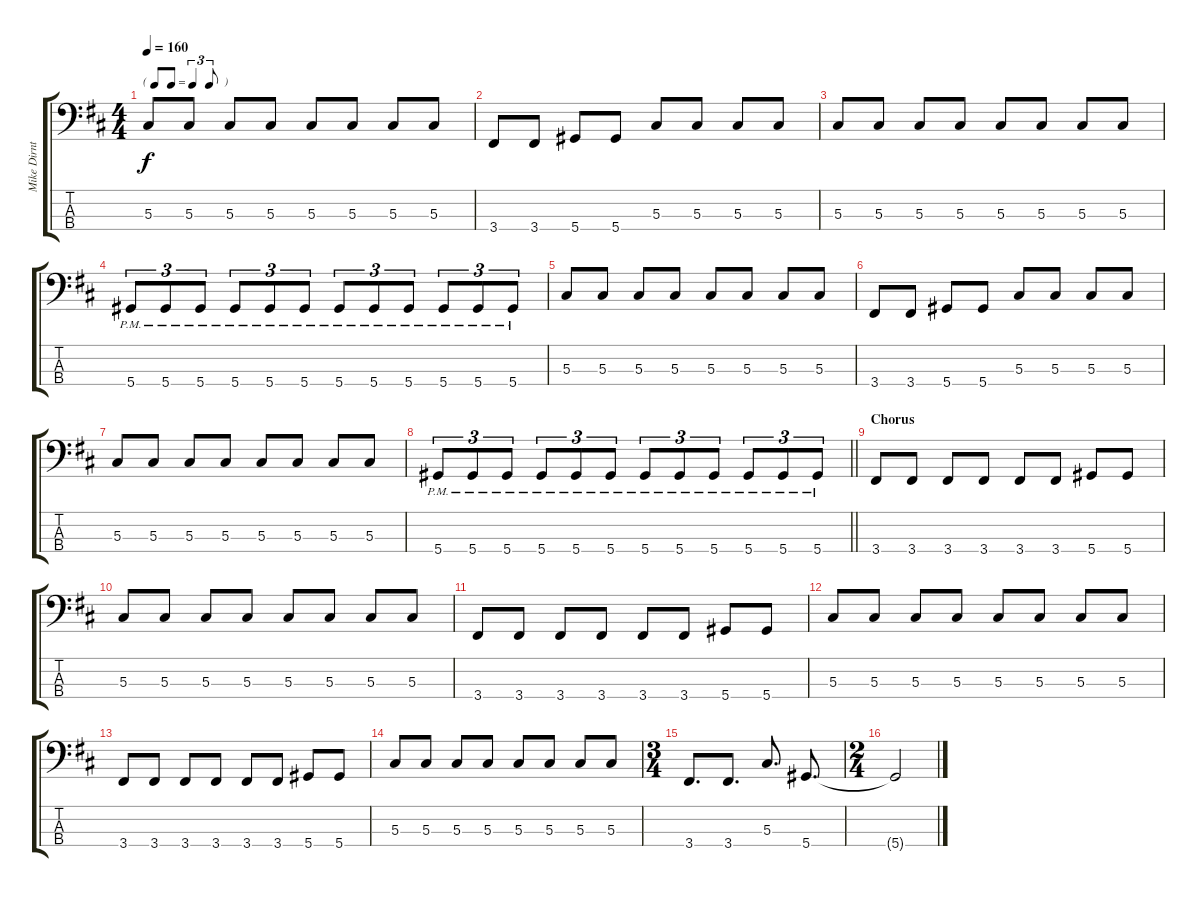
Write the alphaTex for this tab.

\track ("Mike Dirnt (Bass)" "Mike Dirnt") {instrument electricbassfinger}
\staff {score tabs}
\tuning (Gb2 Db2 Ab1 Eb1) {hide}
\ts (4 4)
\tf triplet8th
\tempo 160
\clef f4
\ks d
5.3.8{dy f} 5.3.8 5.3.8 5.3.8 5.3.8 5.3.8 5.3.8 5.3.8 |
3.4.8 3.4.8 5.4.8 5.4.8 5.3.8 5.3.8 5.3.8 5.3.8 |
5.3.8 5.3.8 5.3.8 5.3.8 5.3.8 5.3.8 5.3.8 5.3.8 |
5.4{pm}.8{tu (3 2)} 5.4{pm}.8{tu (3 2)} 5.4{pm}.8{tu (3 2)} 5.4{pm}.8{tu (3 2)} 5.4{pm}.8{tu (3 2)} 5.4{pm}.8{tu (3 2)} 5.4{pm}.8{tu (3 2)} 5.4{pm}.8{tu (3 2)} 5.4{pm}.8{tu (3 2)} 5.4{pm}.8{tu (3 2)} 5.4{pm}.8{tu (3 2)} 5.4{pm}.8{tu (3 2)} |
5.3.8 5.3.8 5.3.8 5.3.8 5.3.8 5.3.8 5.3.8 5.3.8 |
3.4.8 3.4.8 5.4.8 5.4.8 5.3.8 5.3.8 5.3.8 5.3.8 |
5.3.8 5.3.8 5.3.8 5.3.8 5.3.8 5.3.8 5.3.8 5.3.8 |
\barLineRight lightlight
5.4{pm}.8{tu (3 2)} 5.4{pm}.8{tu (3 2)} 5.4{pm}.8{tu (3 2)} 5.4{pm}.8{tu (3 2)} 5.4{pm}.8{tu (3 2)} 5.4{pm}.8{tu (3 2)} 5.4{pm}.8{tu (3 2)} 5.4{pm}.8{tu (3 2)} 5.4{pm}.8{tu (3 2)} 5.4{pm}.8{tu (3 2)} 5.4{pm}.8{tu (3 2)} 5.4{pm}.8{tu (3 2)} |
\section ("" "Chorus")
3.4.8 3.4.8 3.4.8 3.4.8 3.4.8 3.4.8 5.4.8 5.4.8 |
5.3.8 5.3.8 5.3.8 5.3.8 5.3.8 5.3.8 5.3.8 5.3.8 |
3.4.8 3.4.8 3.4.8 3.4.8 3.4.8 3.4.8 5.4.8 5.4.8 |
5.3.8 5.3.8 5.3.8 5.3.8 5.3.8 5.3.8 5.3.8 5.3.8 |
3.4.8 3.4.8 3.4.8 3.4.8 3.4.8 3.4.8 5.4.8 5.4.8 |
5.3.8 5.3.8 5.3.8 5.3.8 5.3.8 5.3.8 5.3.8 5.3.8 |
\ts (3 4)
3.4.8{d} 3.4.8{d} 5.3.8{d} 5.4.8{d} |
\ts (2 4)
5.4{t}.2
